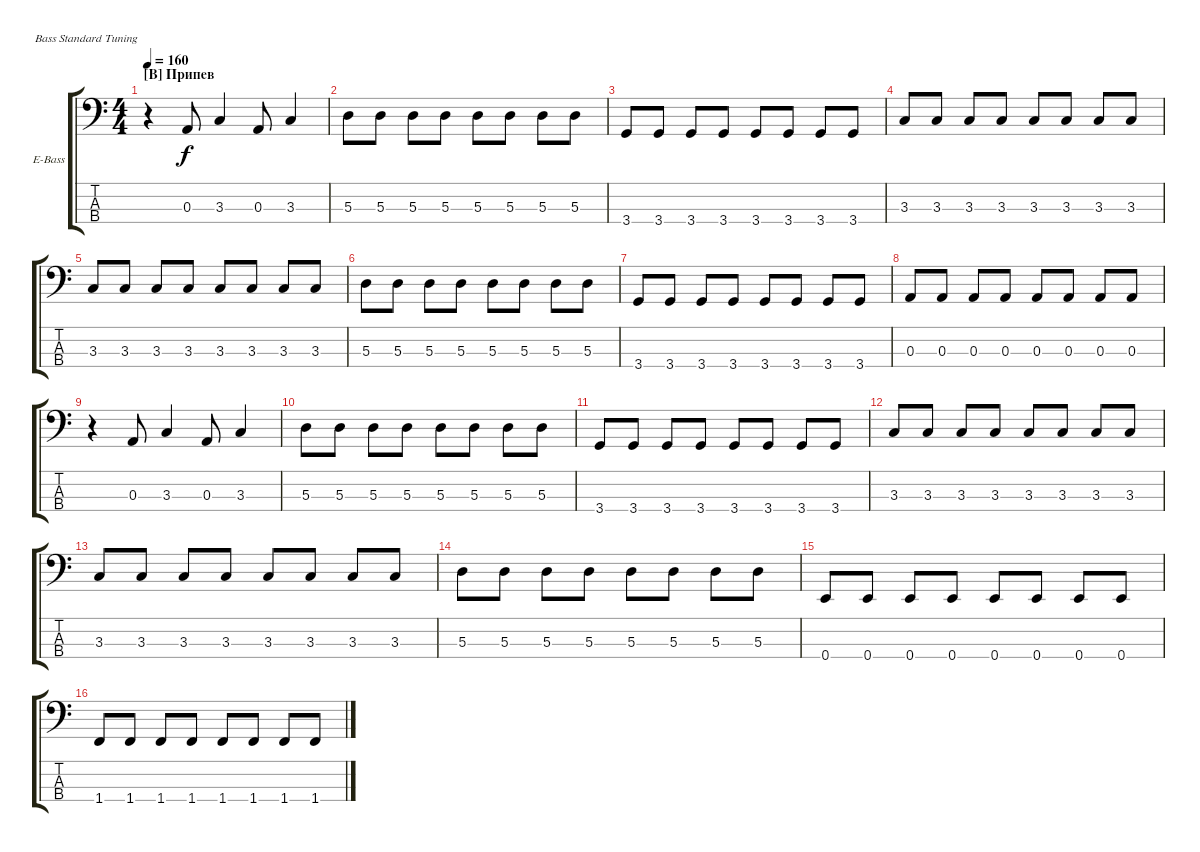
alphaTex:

\defaultSystemsLayout 4
\bracketExtendMode groupsimilarinstruments
\firstSystemTrackNameOrientation horizontal
\otherSystemsTrackNameOrientation horizontal
\track ("Electric Bass" "E-Bass") {instrument electricbassfinger}
\staff {score tabs}
\tuning (G2 D2 A1 E1)
\ts (4 4)
\section ("B" "Припев")
\tempo 160
\clef f4
\ks c
r.4{dy mf} 0.3.8{dy f} 3.3.4 0.3.8 3.3.4 |
5.3.8 5.3.8 5.3.8 5.3.8 5.3.8 5.3.8 5.3.8 5.3.8 |
3.4.8 3.4.8 3.4.8 3.4.8 3.4.8 3.4.8 3.4.8 3.4.8 |
3.3.8 3.3.8 3.3.8 3.3.8 3.3.8 3.3.8 3.3.8 3.3.8 |
3.3.8 3.3.8 3.3.8 3.3.8 3.3.8 3.3.8 3.3.8 3.3.8 |
5.3.8 5.3.8 5.3.8 5.3.8 5.3.8 5.3.8 5.3.8 5.3.8 |
3.4.8 3.4.8 3.4.8 3.4.8 3.4.8 3.4.8 3.4.8 3.4.8 |
0.3.8 0.3.8 0.3.8 0.3.8 0.3.8 0.3.8 0.3.8 0.3.8 |
r.4 0.3.8 3.3.4 0.3.8 3.3.4 |
5.3.8 5.3.8 5.3.8 5.3.8 5.3.8 5.3.8 5.3.8 5.3.8 |
3.4.8 3.4.8 3.4.8 3.4.8 3.4.8 3.4.8 3.4.8 3.4.8 |
3.3.8 3.3.8 3.3.8 3.3.8 3.3.8 3.3.8 3.3.8 3.3.8 |
3.3.8 3.3.8 3.3.8 3.3.8 3.3.8 3.3.8 3.3.8 3.3.8 |
5.3.8 5.3.8 5.3.8 5.3.8 5.3.8 5.3.8 5.3.8 5.3.8 |
0.4.8 0.4.8 0.4.8 0.4.8 0.4.8 0.4.8 0.4.8 0.4.8 |
1.4.8 1.4.8 1.4.8 1.4.8 1.4.8 1.4.8 1.4.8 1.4.8
